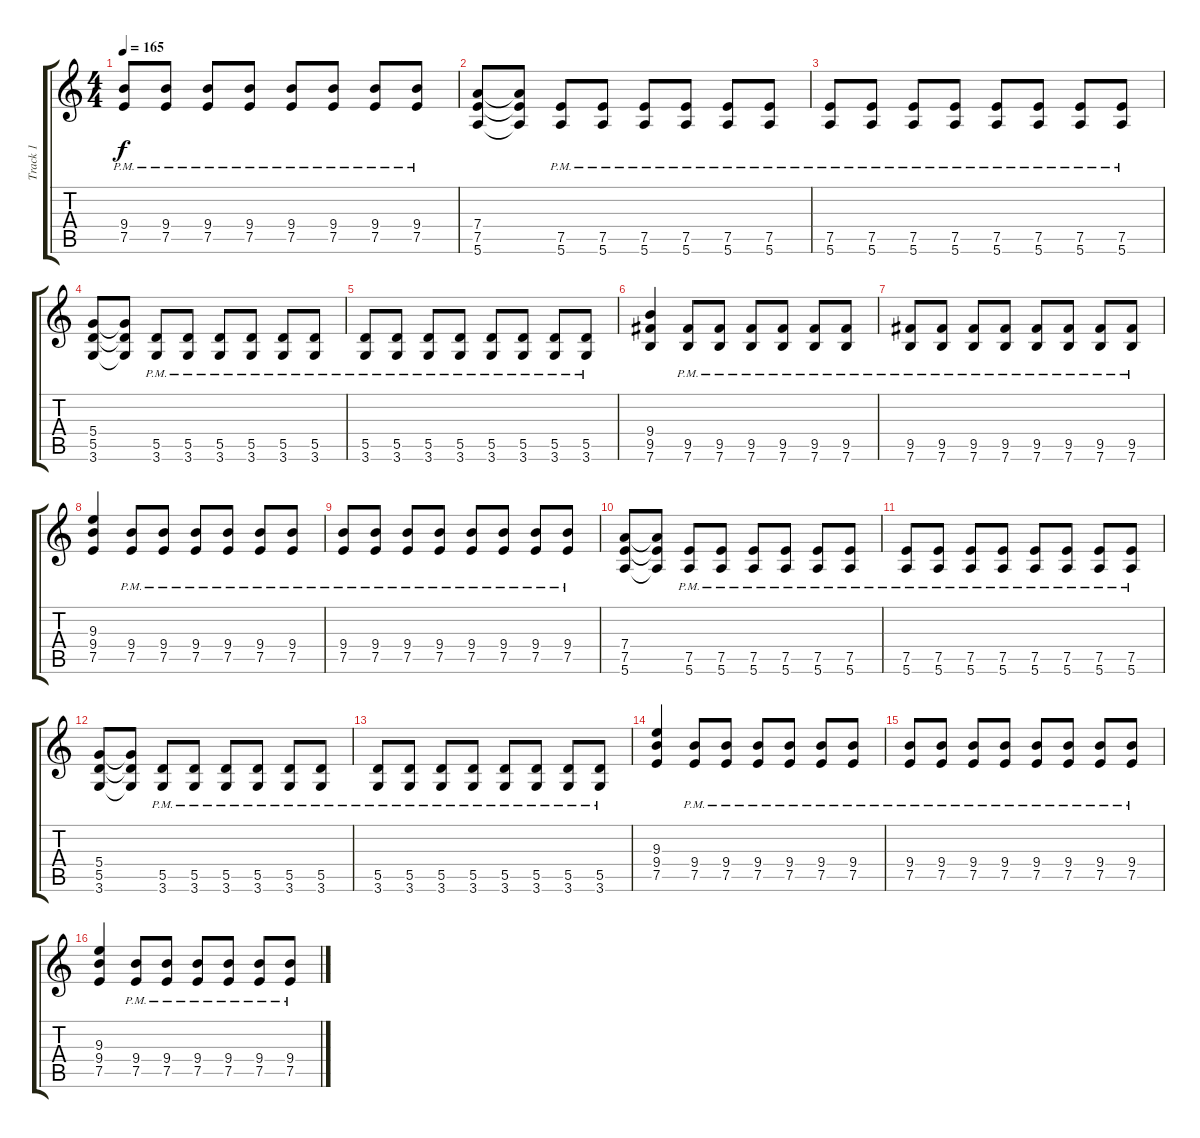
\track ("Track 1" "Track 1") {instrument distortionguitar}
\staff {score tabs}
\tuning (E4 B3 G3 D3 A2 E2) {hide}
\ts (4 4)
\tempo 165
\clef g2
\ks c
(9.4{pm} 7.5{pm}).8{dy f} (9.4{pm} 7.5{pm}).8 (9.4{pm} 7.5{pm}).8 (9.4{pm} 7.5{pm}).8 (9.4{pm} 7.5{pm}).8 (9.4{pm} 7.5{pm}).8 (9.4{pm} 7.5{pm}).8 (9.4{pm} 7.5{pm}).8 |
(7.4 7.5 5.6).8 (7.4{t} 7.5{t} 5.6{t}).8 (7.5{pm} 5.6{pm}).8 (7.5{pm} 5.6{pm}).8 (7.5{pm} 5.6{pm}).8 (7.5{pm} 5.6{pm}).8 (7.5{pm} 5.6{pm}).8 (7.5{pm} 5.6{pm}).8 |
(7.5{pm} 5.6{pm}).8 (7.5{pm} 5.6{pm}).8 (7.5{pm} 5.6{pm}).8 (7.5{pm} 5.6{pm}).8 (7.5{pm} 5.6{pm}).8 (7.5{pm} 5.6{pm}).8 (7.5{pm} 5.6{pm}).8 (7.5{pm} 5.6{pm}).8 |
(5.4 5.5 3.6).8 (5.4{t} 5.5{t} 3.6{t}).8 (5.5{pm} 3.6{pm}).8 (5.5{pm} 3.6{pm}).8 (5.5{pm} 3.6{pm}).8 (5.5{pm} 3.6{pm}).8 (5.5{pm} 3.6{pm}).8 (5.5{pm} 3.6{pm}).8 |
(5.5{pm} 3.6{pm}).8 (5.5{pm} 3.6{pm}).8 (5.5{pm} 3.6{pm}).8 (5.5{pm} 3.6{pm}).8 (5.5{pm} 3.6{pm}).8 (5.5{pm} 3.6{pm}).8 (5.5{pm} 3.6{pm}).8 (5.5{pm} 3.6{pm}).8 |
(9.4 9.5 7.6).4 (9.5 7.6{pm}).8 (9.5{pm} 7.6{pm}).8 (9.5{pm} 7.6{pm}).8 (9.5{pm} 7.6{pm}).8 (9.5{pm} 7.6{pm}).8 (9.5{pm} 7.6{pm}).8 |
(9.5{pm} 7.6{pm}).8 (9.5{pm} 7.6{pm}).8 (9.5{pm} 7.6{pm}).8 (9.5{pm} 7.6{pm}).8 (9.5{pm} 7.6{pm}).8 (9.5{pm} 7.6{pm}).8 (9.5{pm} 7.6{pm}).8 (9.5{pm} 7.6{pm}).8 |
(9.3 9.4 7.5).4 (9.4{pm} 7.5{pm}).8 (9.4{pm} 7.5{pm}).8 (9.4{pm} 7.5{pm}).8 (9.4{pm} 7.5{pm}).8 (9.4{pm} 7.5{pm}).8 (9.4{pm} 7.5{pm}).8 |
(9.4{pm} 7.5{pm}).8 (9.4{pm} 7.5{pm}).8 (9.4{pm} 7.5{pm}).8 (9.4{pm} 7.5{pm}).8 (9.4{pm} 7.5{pm}).8 (9.4{pm} 7.5{pm}).8 (9.4{pm} 7.5{pm}).8 (9.4{pm} 7.5{pm}).8 |
(7.4 7.5 5.6).8 (7.4{t} 7.5{t} 5.6{t}).8 (7.5{pm} 5.6{pm}).8 (7.5{pm} 5.6{pm}).8 (7.5{pm} 5.6{pm}).8 (7.5{pm} 5.6{pm}).8 (7.5{pm} 5.6{pm}).8 (7.5{pm} 5.6{pm}).8 |
(7.5{pm} 5.6{pm}).8 (7.5{pm} 5.6{pm}).8 (7.5{pm} 5.6{pm}).8 (7.5{pm} 5.6{pm}).8 (7.5{pm} 5.6{pm}).8 (7.5{pm} 5.6{pm}).8 (7.5{pm} 5.6{pm}).8 (7.5{pm} 5.6{pm}).8 |
(5.4 5.5 3.6).8 (5.4{t} 5.5{t} 3.6{t}).8 (5.5{pm} 3.6{pm}).8 (5.5{pm} 3.6{pm}).8 (5.5{pm} 3.6{pm}).8 (5.5{pm} 3.6{pm}).8 (5.5{pm} 3.6{pm}).8 (5.5{pm} 3.6{pm}).8 |
(5.5{pm} 3.6{pm}).8 (5.5{pm} 3.6{pm}).8 (5.5{pm} 3.6{pm}).8 (5.5{pm} 3.6{pm}).8 (5.5{pm} 3.6{pm}).8 (5.5{pm} 3.6{pm}).8 (5.5{pm} 3.6{pm}).8 (5.5{pm} 3.6{pm}).8 |
(9.3 9.4 7.5).4 (9.4{pm} 7.5{pm}).8 (9.4{pm} 7.5{pm}).8 (9.4{pm} 7.5{pm}).8 (9.4{pm} 7.5{pm}).8 (9.4{pm} 7.5{pm}).8 (9.4{pm} 7.5{pm}).8 |
(9.4{pm} 7.5{pm}).8 (9.4{pm} 7.5{pm}).8 (9.4{pm} 7.5{pm}).8 (9.4{pm} 7.5{pm}).8 (9.4{pm} 7.5{pm}).8 (9.4{pm} 7.5{pm}).8 (9.4{pm} 7.5{pm}).8 (9.4{pm} 7.5{pm}).8 |
(9.3 9.4 7.5).4 (9.4{pm} 7.5{pm}).8 (9.4{pm} 7.5{pm}).8 (9.4{pm} 7.5{pm}).8 (9.4{pm} 7.5{pm}).8 (9.4{pm} 7.5{pm}).8 (9.4{pm} 7.5{pm}).8
